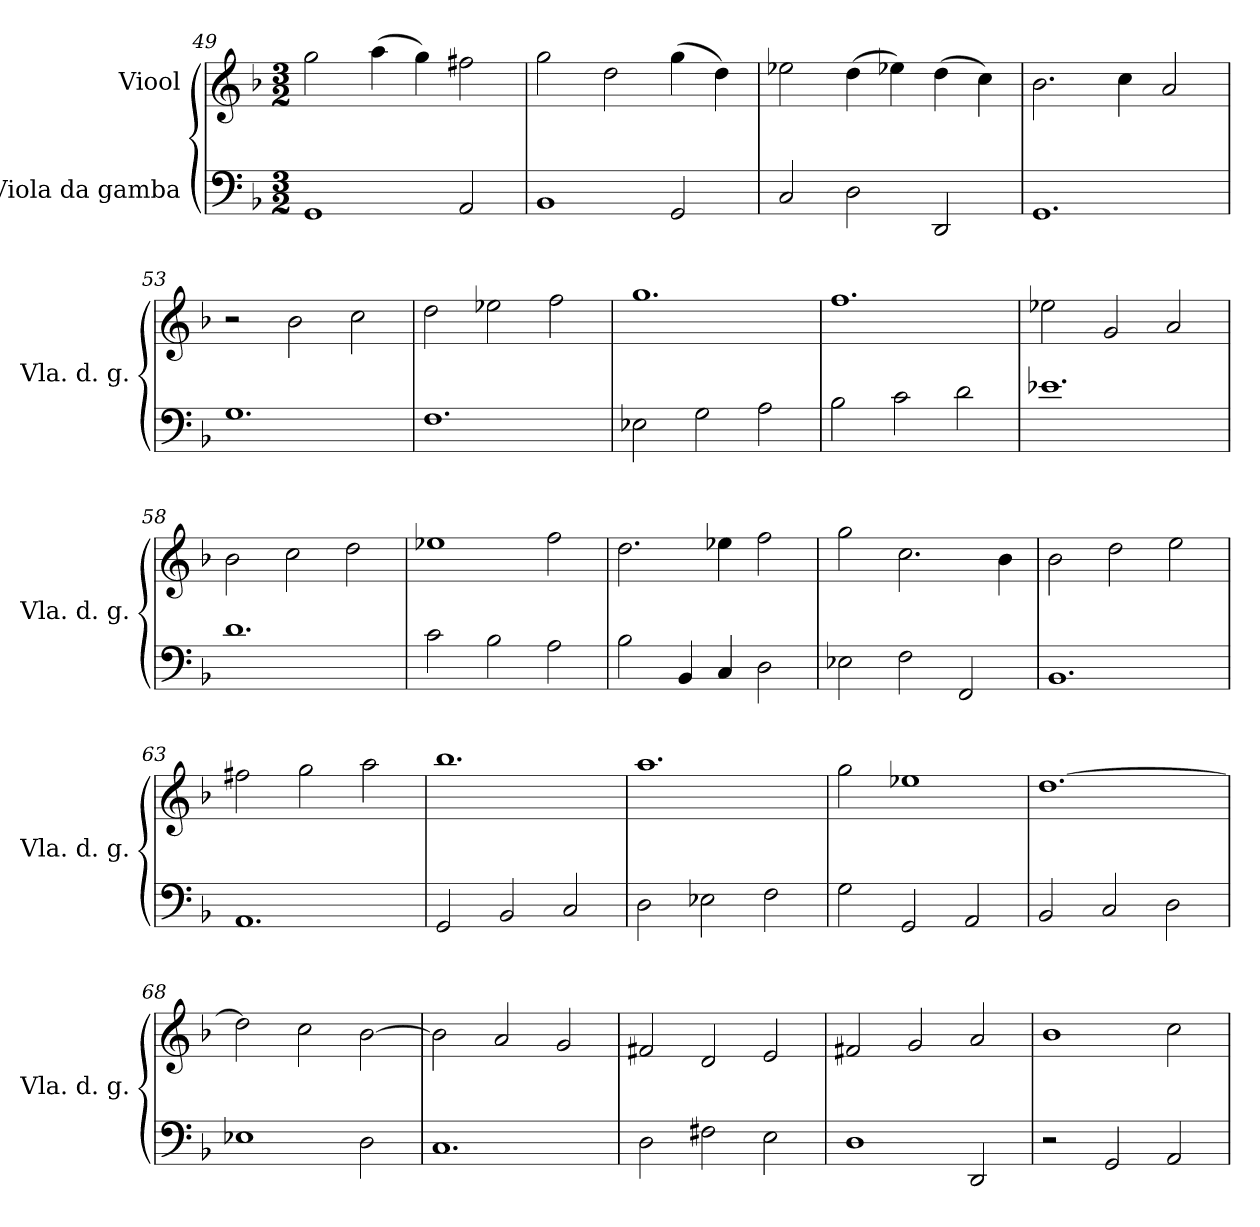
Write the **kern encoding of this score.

**kern	**kern
*part2	*part1
*staff2	*staff1
*I"Viola da gamba	*I"Viool
*I'Vla. d. g.	*
!!LO:PB:g=z
*clefF4	*clefG2
*k[b-]	*k[b-]
*M3/2	*M3/2
*MM80	*MM80
=49	=49
1GG	2gg\
.	(4aa\
.	4gg\)
2AA/	2ff#X\
=50	=50
1BB-	2gg\
.	2dd\
2GG/	(4gg\
.	4dd\)
=51	=51
2C/	2ee-X\
2D\	(4dd\
.	4ee-X\)
2DD/	(4dd\
.	4cc\)
=52	=52
1.GG	2.b-\
.	4cc\
.	2a/
=53	=53
1.G	2r
.	2b-\
.	2cc\
=54	=54
1.F	2dd\
.	2ee-X\
.	2ff\
=55	=55
2E-X\	1.gg
2G\	.
2A\	.
!!LO:LB:g=z
=56	=56
2B-\	1.ff
2c\	.
2d\	.
=57	=57
1.e-X	2ee-X\
.	2g/
.	2a/
=58	=58
1.d	2b-\
.	2cc\
.	2dd\
=59	=59
2c\	1ee-X
2B-\	.
2A\	2ff\
=60	=60
2B-\	2.dd\
4BB-/	.
4C/	4ee-X\
2D\	2ff\
=61	=61
2E-X\	2gg\
2F\	2.cc\
2FF/	.
.	4b-\
=62	=62
1.BB-	2b-\
.	2dd\
.	2ee\
=63	=63
1.AA	2ff#X\
.	2gg\
.	2aa\
=64	=64
2GG/	1.bb-
2BB-/	.
2C/	.
!!LO:LB:g=z
=65	=65
2D\	1.aa
2E-X\	.
2F\	.
=66	=66
2G\	2gg\
2GG/	1ee-X
2AA/	.
=67	=67
2BB-/	[1.dd
2C/	.
2D\	.
=68	=68
1E-X	2dd\]
.	2cc\
2D\	[2b-\
=69	=69
1.C	2b-\]
.	2a/
.	2g/
=70	=70
2D\	2f#X/
2F#X\	2d/
2E\	2e/
=71	=71
1D	2f#X/
.	2g/
2DD/	2a/
=72	=72
2r	1b-
2GG/	.
2AA/	2cc\
=	=
*-	*-
